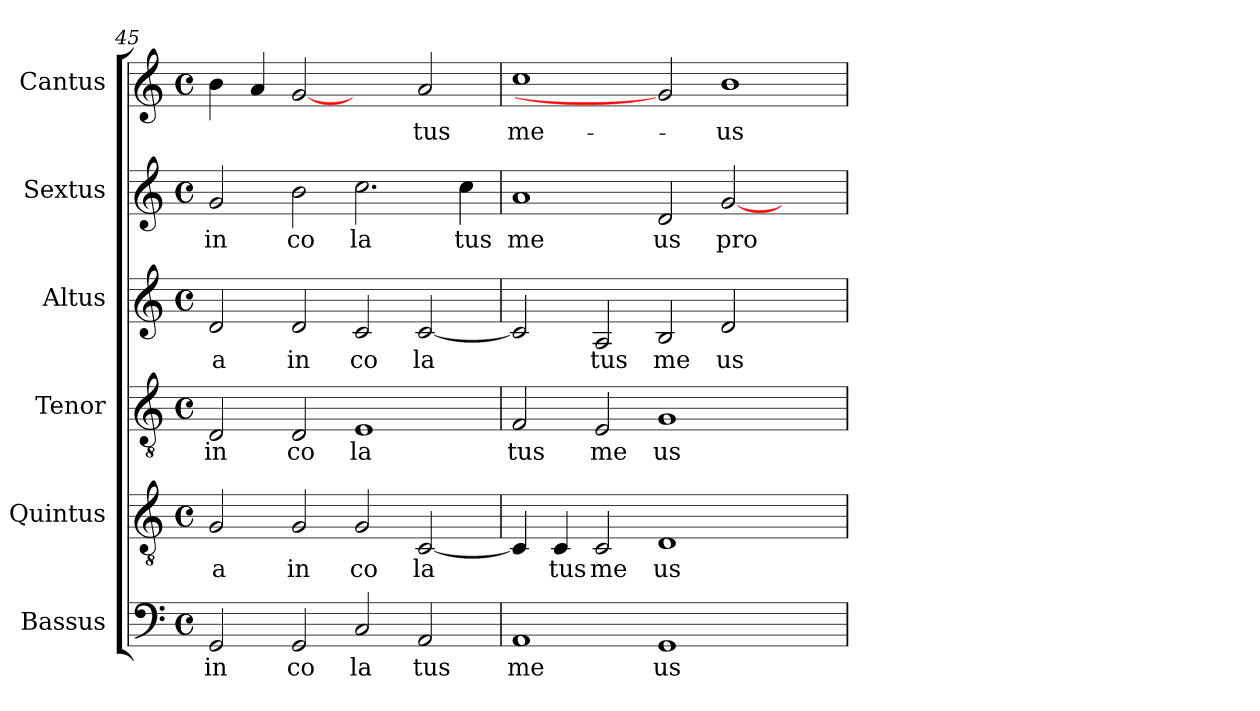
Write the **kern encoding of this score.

**kern	**text	**kern	**text	**kern	**text	**kern	**text	**kern	**text	**kern	**text
*part6	*part6	*part5	*part5	*part4	*part4	*part3	*part3	*part2	*part2	*part1	*part1
*staff6	*staff6	*staff5	*staff5	*staff4	*staff4	*staff3	*staff3	*staff2	*staff2	*staff1	*staff1
*I"Bassus	*	*I"Quintus	*	*I"Tenor	*	*I"Altus	*	*I"Sextus	*	*I"Cantus	*
*clefF4	*	*clefGv2	*	*clefGv2	*	*clefG2	*	*clefG2	*	*clefG2	*
*M4/4	*	*M4/4	*	*M4/4	*	*M4/4	*	*M4/4	*	*M4/4	*
*met(c)	*	*met(c)	*	*met(c)	*	*met(c)	*	*met(c)	*	*met(c)	*
=45	=45	=45	=45	=45	=45	=45	=45	=45	=45	=45	=45
!	!LO:LY:b:cj	!	!LO:LY:b:cj	!	!LO:LY:b:cj	!	!LO:LY:b:cj	!	!LO:LY:b:cj	!	!
2GG/	in	2G/	a	2D/	in	2d/	a	2g/	in	4b\	.
.	.	.	.	.	.	.	.	.	.	4a/	.
!	!LO:LY:b:cj	!	!LO:LY:b:cj	!	!LO:LY:b:cj	!	!LO:LY:b:cj	!	!LO:LY:b:cj	!	!
2GG/	co	2G/	in	2D/	co	2d/	in	2b\	co	[2g	.
!	!LO:LY:b:cj	!	!LO:LY:b:cj	!	!LO:LY:b:cj	!	!LO:LY:b:cj	!	!LO:LY:b:cj	!	!
2C/	la	2G/	co	1E	la	2c/	co	2.cc\	la	2ryy	.
!	!LO:LY:b:cj	!	!LO:LY:b:cj	!	!	!	!LO:LY:b:cj	!	!	!	!LO:LY:b:cj
2AA/	tus	[<2C/	la	.	.	[<2c/	la	.	.	2a/	-tus
!	!	!	!	!	!	!	!	!	!LO:LY:b:cj	!	!
.	.	.	.	.	.	.	.	4cc\	tus	.	.
=46	=46	=46	=46	=46	=46	=46	=46	=46	=46	=46	=46
!	!LO:LY:b:cj	!	!	!	!LO:LY:b:cj	!	!	!	!LO:LY:b:cj	!	!LO:LY:b:cj
1AA	me	4C/]	.	2F/	tus	2c/]	.	1a	me	1cc	me-
!	!	!	!LO:LY:b:cj	!	!	!	!	!	!	!	!
.	.	4C/	tus	.	.	.	.	.	.	.	.
!	!	!	!LO:LY:b:cj	!	!LO:LY:b:cj	!	!LO:LY:b:cj	!	!	!	!
.	.	2C/	me	2E/	me	2A/	tus	.	.	.	.
!	!LO:LY:b:cj	!	!LO:LY:b:cj	!	!LO:LY:b:cj	!	!LO:LY:b:cj	!	!LO:LY:b:cj	!	!
1GG	us	1D	us	1G	us	2B/	me	2d/	us	2g]	.
!	!	!	!	!	!	!	!LO:LY:b:cj	!	!LO:LY:b	!	!LO:LY:b:cj
.	.	.	.	.	.	2d/	us	[<2g/	pro	1b	-us
2ryy	.	2ryy	.	2ryy	.	2ryy	.	2ryy	.	.	.
=	=	=	=	=	=	=	=	=	=	=	=
*-	*-	*-	*-	*-	*-	*-	*-	*-	*-	*-	*-
